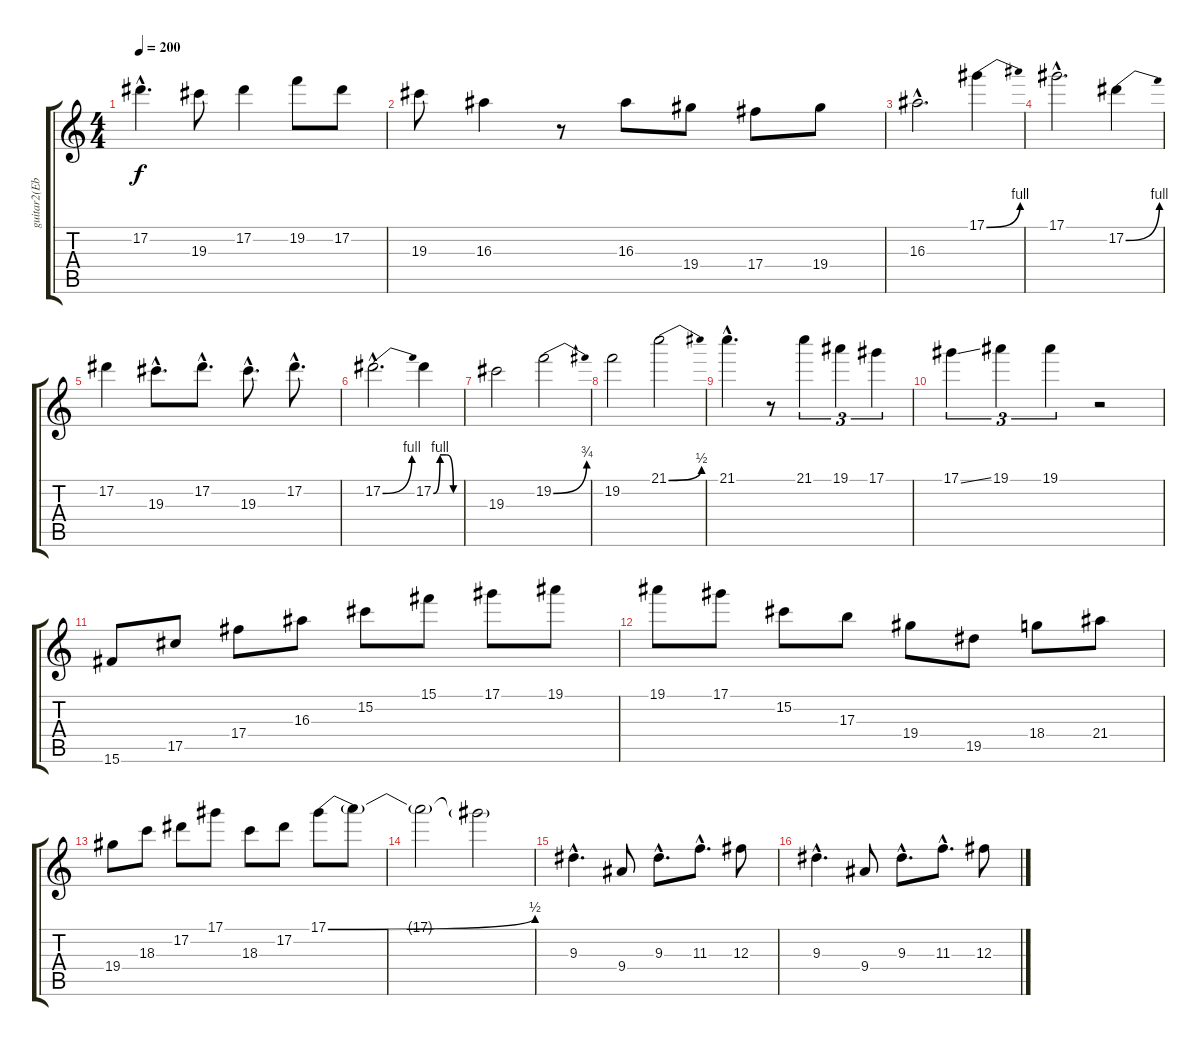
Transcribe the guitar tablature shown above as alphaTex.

\track ("guitar2(Eb)" "guitar2(Eb") {instrument overdrivenguitar}
\staff {score tabs}
\tuning (Eb4 Bb3 Gb3 Db3 Ab2 Eb2) {hide}
\ts (4 4)
\tempo 200
\clef g2
\ks c
17.2{hac}.4{d dy f} 19.3.8 17.2.4 19.2.8 17.2.8 |
19.3.8 16.3.4 r.8 16.3.8 19.4.8 17.4.8 19.4.8 |
16.3{hac}.2{d} 17.1{be (bend 0 0 60 4)}.4 |
17.1{hac}.2{d} 17.2{be (bend 0 0 60 4)}.4 |
17.2.4 19.3{hac}.8{d} 17.2{hac}.8{d} 19.3{hac}.8{d} 17.2{hac}.8{d} |
17.2{be (bend 0 0 60 4) hac}.2{d} 17.2{be (custom 0 0 15 4 30 4 45 0 60 0)}.4 |
19.3.2 19.2{be (bend 0 0 60 3)}.2 |
19.2.2 21.1{be (bend 0 0 60 2)}.2 |
21.1{hac}.4{d} r.8 21.1.4{tu (3 2)} 19.1.4{tu (3 2)} 17.1.4{tu (3 2)} |
17.1{ss}.4{tu (3 2)} 19.1.4{tu (3 2)} 19.1.4{tu (3 2)} r.2 |
15.6.8 17.5.8 17.4.8 16.3.8 15.2.8 15.1.8 17.1.8 19.1.8 |
19.1.8 17.1.8 15.2.8 17.3.8 19.4.8 19.5.8 18.4.8 21.4.8 |
19.4.8 18.3.8 17.2.8 17.1.8 18.3.8 17.2.8 17.1{be (bend 0 0 60 2)}.8 17.1{t}.8 |
17.1{t}.2 17.1{t}.2 |
9.3{hac}.4{d} 9.4.8 9.3{hac}.8{d} 11.3{hac}.8{d} 12.3.8 |
9.3{hac}.4{d} 9.4.8 9.3{hac}.8{d} 11.3{hac}.8{d} 12.3.8
